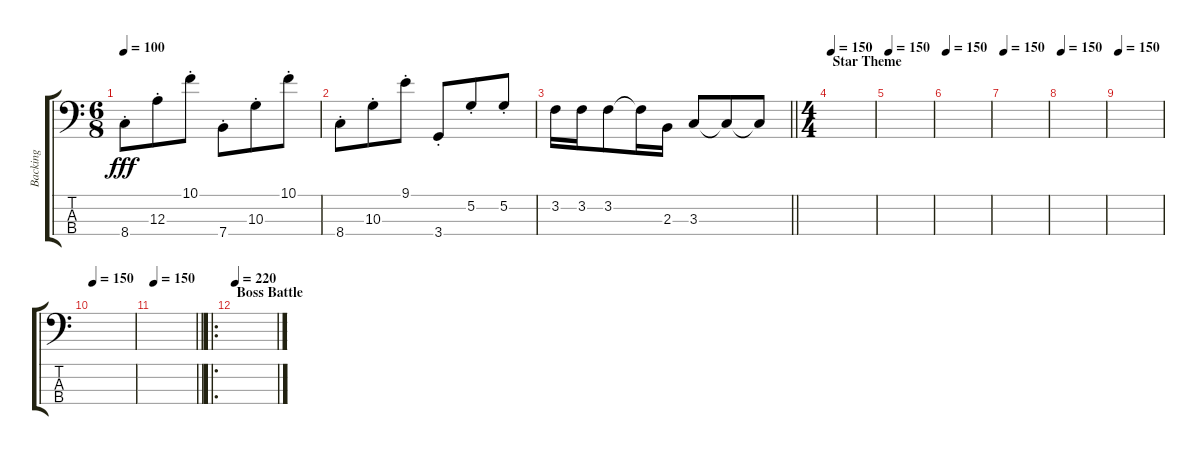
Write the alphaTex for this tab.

\track ("Backing" "Backing") {instrument electricbassfinger}
\staff {score tabs}
\tuning (G2 D2 A1 E1) {hide}
\ts (6 8)
\tempo 100
\clef f4
\ks c
8.4{st}.8{dy fff} 12.3{st}.8 10.1{st}.8 7.4{st}.8 10.3{st}.8 10.1{st}.8 |
8.4{st}.8 10.3{st}.8 9.1{st}.8 3.4{st}.8 5.2{st}.8 5.2{st}.8 |
\barLineRight lightlight
3.2.16 3.2.16 3.2.8 3.2{t}.16 2.3.16 3.3.8 3.3{t}.8 3.3{t}.8 |
\ts (4 4)
\section ("" "Star Theme")
\tempo 150
|
\tempo 150
|
\tempo 150
|
\tempo 150
|
\tempo 150
|
\tempo 150
|
\tempo 150
|
\tempo 150
\barLineRight lightlight
|
\ro
\section ("" "Boss Battle")
\tempo 220
